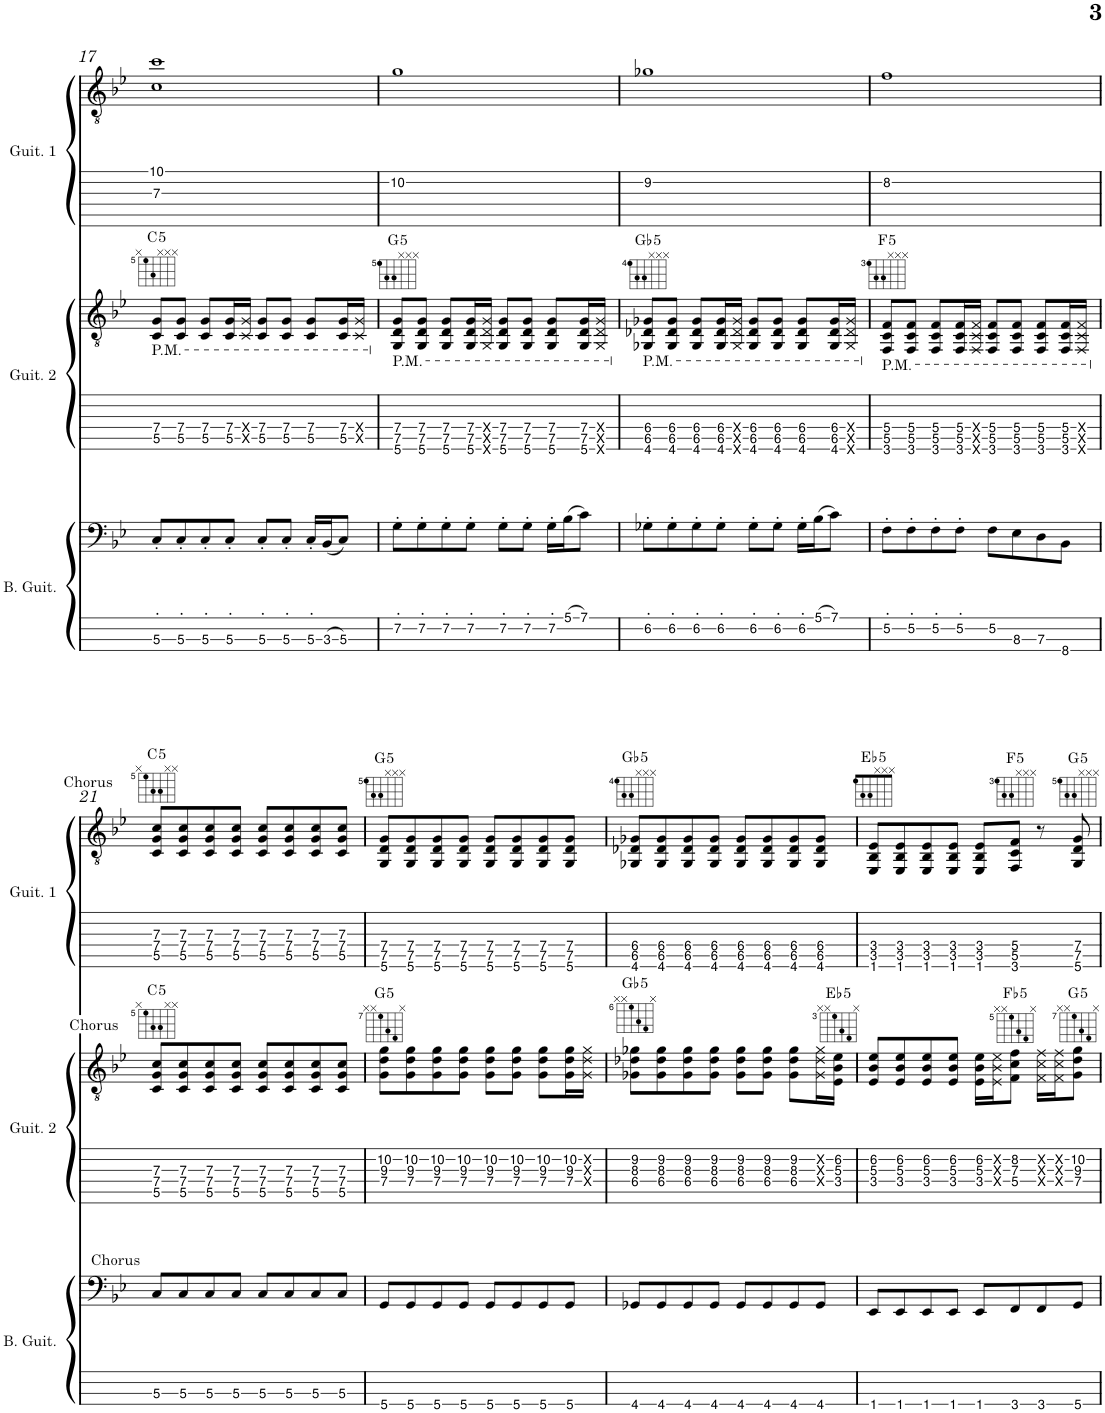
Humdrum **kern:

**kern	**kern	**kern	**kern	**harte	**kern	**kern	**harte
*part3	*part3	*part2	*part2	*part2	*part1	*part1	*part1
*staff6	*staff5	*staff4	*staff3	*	*staff2	*staff1	*
*I"Bass	*	*I"Guitar 2	*	*	*I"Guitar 1	*	*
*	*	*I'Guit. 2	*	*	*I'Guit. 1	*	*
!!LO:PB:g=z
*	*clefF4	*	*clefGv2	*	*	*clefGv2	*
*Trd7c12	*Trd7c12	*	*	*	*	*	*
*k[b-e-]	*k[b-e-]	*k[b-e-]	*k[b-e-]	*	*k[b-e-]	*k[b-e-]	*
*M4/4	*M4/4	*M4/4	*M4/4	*	*M4/4	*M4/4	*
=17	=17	=17	=17	=17	=17	=17	=17
!	!	!	!LO:TX:b:t=P.M.	!LO:H:kt=5	!	!	!
8C'L	8C'/L	8C\ 8G\L	8C/ 8G/L	C:(1,5)	1c 1cc	1c 1cc	.
8C'J	8C'/	8C\ 8G\J	8C/ 8G/J	.	.	.	.
8C'L	8C'/	8C\ 8G\L	8C/ 8G/L	.	.	.	.
8C'J	8C'/J	16C\ 16G\L	16C/ 16G/L	.	.	.	.
.	.	16C\ 16G\JJ	16C/ 16G/JJ	.	.	.	.
8C'L	8C'/L	8C\ 8G\L	8C/ 8G/L	.	.	.	.
8C'J	8C'/J	8C\ 8G\J	8C/ 8G/J	.	.	.	.
16C'LL	16C'/LL	8C\ 8G\L	8C/ 8G/L	.	.	.	.
16BB-J	(16BB-/J	.	.	.	.	.	.
8CJ	8C/J)	16C\ 16G\L	16C/ 16G/L	.	.	.	.
.	.	16C\ 16G\JJ	16C/ 16G/JJ	.	.	.	.
=18	=18	=18	=18	=18	=18	=18	=18
!	!	!	!LO:TX:b:t=P.M.	!LO:H:kt=5	!	!	!
8G'L	8G'\L	8GG\ 8D\ 8G\L	8GG/ 8D/ 8G/L	G:(1,5)	1g	1g	.
8G'J	8G'\	8GG\ 8D\ 8G\J	8GG/ 8D/ 8G/J	.	.	.	.
8G'L	8G'\	8GG\ 8D\ 8G\L	8GG/ 8D/ 8G/L	.	.	.	.
8G'J	8G'\J	16GG\ 16D\ 16G\L	16GG/ 16D/ 16G/L	.	.	.	.
.	.	16GG\ 16D\ 16G\JJ	16GG/ 16D/ 16G/JJ	.	.	.	.
8G'L	8G'\L	8GG\ 8D\ 8G\L	8GG/ 8D/ 8G/L	.	.	.	.
8G'J	8G'\J	8GG\ 8D\ 8G\J	8GG/ 8D/ 8G/J	.	.	.	.
16G'LL	16G'\LL	8GG\ 8D\ 8G\L	8GG/ 8D/ 8G/L	.	.	.	.
16B-J	(16B-\J	.	.	.	.	.	.
8cJ	8c\J)	16GG\ 16D\ 16G\L	16GG/ 16D/ 16G/L	.	.	.	.
.	.	16GG\ 16D\ 16G\JJ	16GG/ 16D/ 16G/JJ	.	.	.	.
=19	=19	=19	=19	=19	=19	=19	=19
!	!	!	!LO:TX:b:t=P.M.	!LO:H:kt=5	!	!	!
8G-X'L	8G-X'\L	8GG-X\ 8D-X\ 8G-X\L	8GG-X/ 8D-X/ 8G-X/L	Gb:(1,5)	1g-X	1g-X	.
8G-'J	8G-'\	8GG-\ 8D-\ 8G-\J	8GG-/ 8D-/ 8G-/J	.	.	.	.
8G-'L	8G-'\	8GG-\ 8D-\ 8G-\L	8GG-/ 8D-/ 8G-/L	.	.	.	.
8G-'J	8G-'\J	16GG-\ 16D-\ 16G-\L	16GG-/ 16D-/ 16G-/L	.	.	.	.
.	.	16GG-\ 16D-\ 16G-\JJ	16GG-/ 16D-/ 16G-/JJ	.	.	.	.
8G-'L	8G-'\L	8GG-\ 8D-\ 8G-\L	8GG-/ 8D-/ 8G-/L	.	.	.	.
8G-'J	8G-'\J	8GG-\ 8D-\ 8G-\J	8GG-/ 8D-/ 8G-/J	.	.	.	.
16G-'LL	16G-'\LL	8GG-\ 8D-\ 8G-\L	8GG-/ 8D-/ 8G-/L	.	.	.	.
16B-J	(16B-\J	.	.	.	.	.	.
8cJ	8c\J)	16GG-\ 16D-\ 16G-\L	16GG-/ 16D-/ 16G-/L	.	.	.	.
.	.	16GG-\ 16D-\ 16G-\JJ	16GG-/ 16D-/ 16G-/JJ	.	.	.	.
=20	=20	=20	=20	=20	=20	=20	=20
!	!	!	!LO:TX:b:t=P.M.	!LO:H:kt=5	!	!	!
8F'L	8F'\L	8FF\ 8C\ 8F\L	8FF/ 8C/ 8F/L	F:(1,5)	1f	1f	.
8F'J	8F'\	8FF\ 8C\ 8F\J	8FF/ 8C/ 8F/J	.	.	.	.
8F'L	8F'\	8FF\ 8C\ 8F\L	8FF/ 8C/ 8F/L	.	.	.	.
8F'J	8F'\J	16FF\ 16C\ 16F\L	16FF/ 16C/ 16F/L	.	.	.	.
.	.	16FF\ 16C\ 16F\JJ	16FF/ 16C/ 16F/JJ	.	.	.	.
8FL	8F\L	8FF\ 8C\ 8F\L	8FF/ 8C/ 8F/L	.	.	.	.
8E-J	8E-\	8FF\ 8C\ 8F\J	8FF/ 8C/ 8F/J	.	.	.	.
8DL	8D\	8FF\ 8C\ 8F\L	8FF/ 8C/ 8F/L	.	.	.	.
8BB-J	8BB-\J	16FF\ 16C\ 16F\L	16FF/ 16C/ 16F/L	.	.	.	.
.	.	16FF\ 16C\ 16F\JJ	16FF/ 16C/ 16F/JJ	.	.	.	.
!!LO:LB:g=z
=21	=21	=21	=21	=21	=21	=21	=21
!	!	!	!	!	!	!LO:TX:a:t=Chorus	!
!	!	!	!LO:TX:a:t=Chorus	!	!	!	!
!	!LO:TX:a:t=Chorus	!	!	!LO:H:kt=5	!	!	!LO:H:kt=5
8CL	8C/L	8C\ 8G\ 8c\L	8C/ 8G/ 8c/L	C:(1,5)	8C\ 8G\ 8c\L	8C/ 8G/ 8c/L	C:(1,5)
8CJ	8C/	8C\ 8G\ 8c\J	8C/ 8G/ 8c/	.	8C\ 8G\ 8c\J	8C/ 8G/ 8c/	.
8CL	8C/	8C\ 8G\ 8c\L	8C/ 8G/ 8c/	.	8C\ 8G\ 8c\L	8C/ 8G/ 8c/	.
8CJ	8C/J	8C\ 8G\ 8c\J	8C/ 8G/ 8c/J	.	8C\ 8G\ 8c\J	8C/ 8G/ 8c/J	.
8CL	8C/L	8C\ 8G\ 8c\L	8C/ 8G/ 8c/L	.	8C\ 8G\ 8c\L	8C/ 8G/ 8c/L	.
8CJ	8C/	8C\ 8G\ 8c\J	8C/ 8G/ 8c/	.	8C\ 8G\ 8c\J	8C/ 8G/ 8c/	.
8CL	8C/	8C\ 8G\ 8c\L	8C/ 8G/ 8c/	.	8C\ 8G\ 8c\L	8C/ 8G/ 8c/	.
8CJ	8C/J	8C\ 8G\ 8c\J	8C/ 8G/ 8c/J	.	8C\ 8G\ 8c\J	8C/ 8G/ 8c/J	.
=22	=22	=22	=22	=22	=22	=22	=22
!	!	!	!	!LO:H:kt=5	!	!	!LO:H:kt=5
8GGL	8GG/L	8G\ 8d\ 8g\L	8G\ 8d\ 8g\L	G:(1,5)	8GG\ 8D\ 8G\L	8GG/ 8D/ 8G/L	G:(1,5)
8GGJ	8GG/	8G\ 8d\ 8g\J	8G\ 8d\ 8g\	.	8GG\ 8D\ 8G\J	8GG/ 8D/ 8G/	.
8GGL	8GG/	8G\ 8d\ 8g\L	8G\ 8d\ 8g\	.	8GG\ 8D\ 8G\L	8GG/ 8D/ 8G/	.
8GGJ	8GG/J	8G\ 8d\ 8g\J	8G\ 8d\ 8g\J	.	8GG\ 8D\ 8G\J	8GG/ 8D/ 8G/J	.
8GGL	8GG/L	8G\ 8d\ 8g\L	8G\ 8d\ 8g\L	.	8GG\ 8D\ 8G\L	8GG/ 8D/ 8G/L	.
8GGJ	8GG/	8G\ 8d\ 8g\J	8G\ 8d\ 8g\J	.	8GG\ 8D\ 8G\J	8GG/ 8D/ 8G/	.
8GGL	8GG/	8G\ 8d\ 8g\L	8G\ 8d\ 8g\L	.	8GG\ 8D\ 8G\L	8GG/ 8D/ 8G/	.
8GGJ	8GG/J	16G\ 16d\ 16g\L	16G\ 16d\ 16g\L	.	8GG\ 8D\ 8G\J	8GG/ 8D/ 8G/J	.
.	.	16G\ 16d\ 16g\JJ	16G\ 16d\ 16g\JJ	.	.	.	.
=23	=23	=23	=23	=23	=23	=23	=23
!	!	!	!	!LO:H:kt=5	!	!	!LO:H:kt=5
8GG-L	8GG-X/L	8G-\ 8d-\ 8g-\L	8G-X\ 8d-X\ 8g-X\L	Gb:(1,5)	8GG-\ 8D-\ 8G-\L	8GG-X/ 8D-X/ 8G-X/L	Gb:(1,5)
8GG-J	8GG-/	8G-\ 8d-\ 8g-\J	8G-\ 8d-\ 8g-\	.	8GG-\ 8D-\ 8G-\J	8GG-/ 8D-/ 8G-/	.
8GG-L	8GG-/	8G-\ 8d-\ 8g-\L	8G-\ 8d-\ 8g-\	.	8GG-\ 8D-\ 8G-\L	8GG-/ 8D-/ 8G-/	.
8GG-J	8GG-/J	8G-\ 8d-\ 8g-\J	8G-\ 8d-\ 8g-\J	.	8GG-\ 8D-\ 8G-\J	8GG-/ 8D-/ 8G-/J	.
8GG-L	8GG-/L	8G-\ 8d-\ 8g-\L	8G-\ 8d-\ 8g-\L	.	8GG-\ 8D-\ 8G-\L	8GG-/ 8D-/ 8G-/L	.
8GG-J	8GG-/	8G-\ 8d-\ 8g-\J	8G-\ 8d-\ 8g-\J	.	8GG-\ 8D-\ 8G-\J	8GG-/ 8D-/ 8G-/	.
8GG-L	8GG-/	8G-\ 8d-\ 8g-\L	8G-\ 8d-\ 8g-\L	.	8GG-\ 8D-\ 8G-\L	8GG-/ 8D-/ 8G-/	.
8GG-J	8GG-/J	16G-\ 16d-\ 16g-\L	16G-\ 16d-\ 16g-\L	.	8GG-\ 8D-\ 8G-\J	8GG-/ 8D-/ 8G-/J	.
!	!	!	!	!LO:H:kt=5	!	!	!
.	.	16E-\ 16B-\ 16e-\JJ	16E-\ 16B-\ 16e-\JJ	Eb:(1,5)	.	.	.
=24	=24	=24	=24	=24	=24	=24	=24
!	!	!	!	!	!	!	!LO:H:kt=5
8EE-L	8EE-/L	8E-\ 8B-\ 8e-\L	8E-/ 8B-/ 8e-/L	.	8EE-\ 8BB-\ 8E-\L	8EE-/ 8BB-/ 8E-/L	Eb:(1,5)
8EE-J	8EE-/	8E-\ 8B-\ 8e-\J	8E-/ 8B-/ 8e-/	.	8EE-\ 8BB-\ 8E-\J	8EE-/ 8BB-/ 8E-/	.
8EE-L	8EE-/	8E-\ 8B-\ 8e-\L	8E-/ 8B-/ 8e-/	.	8EE-\ 8BB-\ 8E-\L	8EE-/ 8BB-/ 8E-/	.
8EE-J	8EE-/J	8E-\ 8B-\ 8e-\J	8E-/ 8B-/ 8e-/J	.	8EE-\ 8BB-\ 8E-\J	8EE-/ 8BB-/ 8E-/J	.
8EE-L	8EE-/L	16E-\ 16B-\ 16e-\LL	16E-\ 16B-\ 16e-\LL	.	8EE-\ 8BB-\ 8E-\L	8EE-/ 8BB-/ 8E-/L	.
.	.	16E-\ 16B-\ 16e-\J	16E-\ 16B-\ 16e-\J	.	.	.	.
!	!	!	!	!LO:H:kt=5	!	!	!LO:H:kt=5
8FFJ	8FF/	8F\ 8c\ 8f\J	8F\ 8c\ 8f\J	Fb:(1,5)	8FF\ 8C\ 8F\J	8FF/ 8C/ 8F/J	F:(1,5)
8FFL	8FF/	16F\ 16c\ 16f\LL	16F\ 16c\ 16f\LL	.	8r	8r	.
.	.	16F\ 16c\ 16f\J	16F\ 16c\ 16f\J	.	.	.	.
!	!	!	!	!LO:H:kt=5	!	!	!LO:H:kt=5
8GGJ	8GG/J	8G\ 8d\ 8g\J	8G\ 8d\ 8g\J	G:(1,5)	8GG 8D 8G	8GG/ 8D/ 8G/	G:(1,5)
=	=	=	=	=	=	=	=
*-	*-	*-	*-	*-	*-	*-	*-
